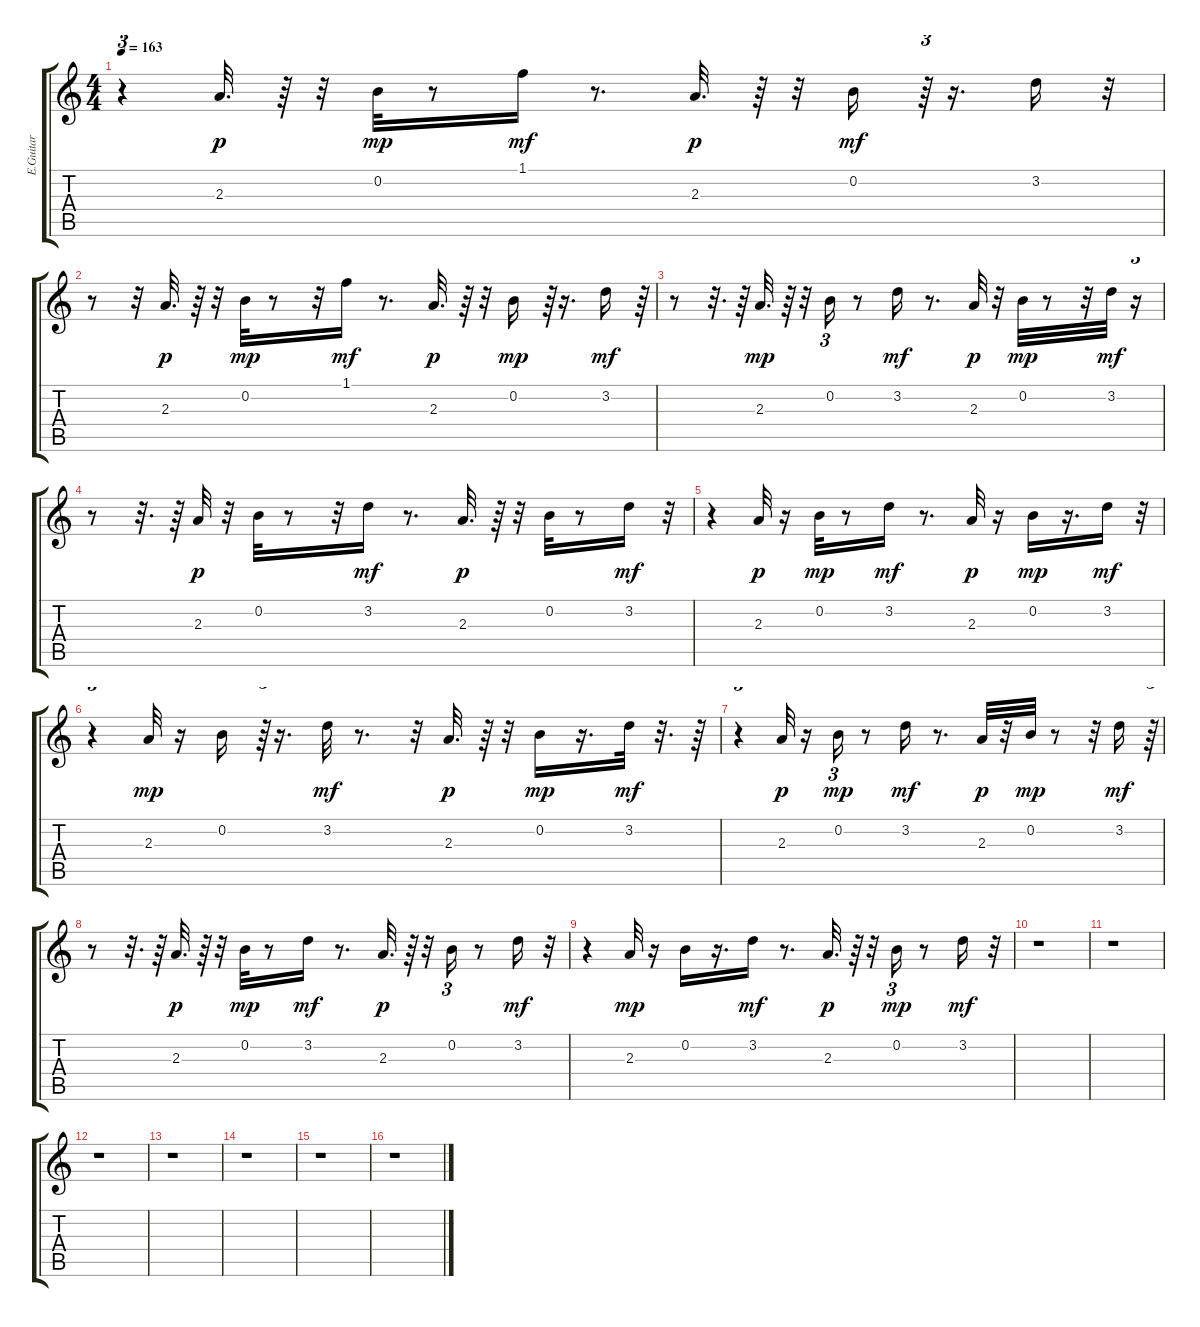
\track ("E.Guitar            " "E.Guitar  ") {instrument electricguitarclean}
\staff {score tabs}
\tuning (E4 B3 G3 D3 A2 E2) {hide}
\ts (4 4)
\tempo 163
\clef g2
\ks c
r.4{tu (3 2) dy mf} 2.3.32{d dy p} r.64 r.32 0.2.32{dy mp} r.8 1.1.16{dy mf} r.8{d} 2.3.32{d dy p} r.64 r.32 0.2.16{dy mf} r.64{tu (3 2)} r.16{d} 3.2.16 r.32 |
r.8 r.32 2.3.32{d dy p} r.64 r.32 0.2.32{dy mp} r.8 r.32 1.1.16{dy mf} r.8{d} 2.3.32{d dy p} r.64 r.32 0.2.16{dy mp} r.64{tu (3 2)} r.16{d} 3.2.16{dy mf} r.64{tu (3 2)} |
r.8 r.32{d} r.64 2.3.32{d dy mp} r.64 r.32 0.2.16{tu (3 2)} r.8 3.2.16{dy mf} r.8{d} 2.3.32{dy p} r.32 0.2.32{dy mp} r.8 r.32 3.2.32{dy mf} r.16{tu (3 2)} |
r.8 r.32{d} r.64 2.3.32{dy p} r.32 0.2.32 r.8 r.32 3.2.16{dy mf} r.8{d} 2.3.32{d dy p} r.64 r.32 0.2.32 r.8 3.2.16{dy mf} r.32{tu (3 2)} |
r.4{tu (3 2)} 2.3.32{dy p} r.16 0.2.32{dy mp} r.8 3.2.16{dy mf} r.8{d} 2.3.32{dy p} r.16 0.2.16{dy mp} r.16{d} 3.2.16{dy mf} r.32{tu (3 2)} |
r.4{tu (3 2)} 2.3.32{dy mp} r.16 0.2.16 r.64{tu (3 2)} r.16{d} 3.2.32{dy mf} r.8{d} r.32 2.3.32{d dy p} r.64 r.32 0.2.16{dy mp} r.16{d} 3.2.32{dy mf} r.32{d} r.64 |
r.4{tu (3 2)} 2.3.32{dy p} r.16 0.2.16{tu (3 2) dy mp} r.8 3.2.16{dy mf} r.8{d} 2.3.32{dy p} r.32 0.2.32{dy mp} r.8 r.32 3.2.16{dy mf} r.64{tu (3 2)} |
r.8 r.32{d} r.64 2.3.32{d dy p} r.64 r.32 0.2.32{dy mp} r.8 3.2.16{dy mf} r.8{d} 2.3.32{d dy p} r.64 r.32 0.2.16{tu (3 2)} r.8 3.2.16{dy mf} r.32{tu (3 2)} |
r.4{tu (3 2)} 2.3.32{dy mp} r.16 0.2.16 r.16{d} 3.2.16{dy mf} r.8{d} 2.3.32{d dy p} r.64 r.32 0.2.16{tu (3 2) dy mp} r.8 3.2.16{dy mf} r.32{tu (3 2)} |
r.1 |
r.1 |
r.1 |
r.1 |
r.1 |
r.1 |
r.1
